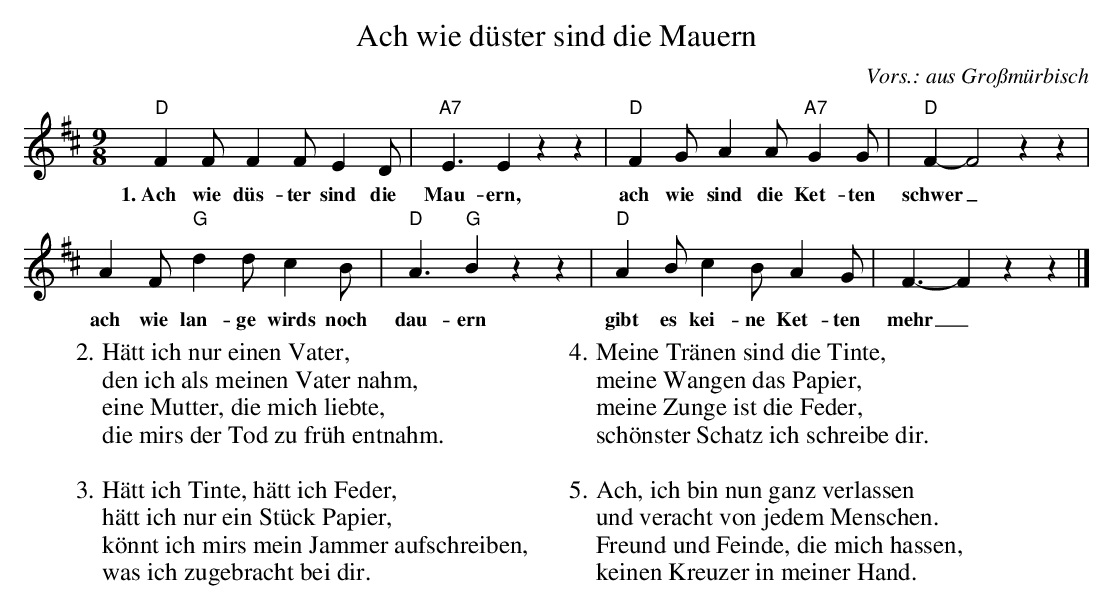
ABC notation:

X:1
T: Ach wie d\"uster sind die Mauern
O: Vors.: aus Gro\ssm\"urbisch
K: D
M: 9/8
L: 1/8
V: 1
"D"F2 F F2F E2 D | "A7"E2> E4 z2z2 |"D" F2 G  A2A "A7"G2G |"D"F2-F4 z2z2 |
w:1.~Ach wie düs-ter sind die Mau-ern, ach wie sind die Ket-ten schwer_,
A2 F "G"d2 d c2 B | "D"A2> "G"B4 z2z2 | "D"A2 B c2B A2 G | F2>-F4 z2z2 |]
w: ach wie lan-ge wirds noch dau-ern gibt es kei-ne Ket-ten mehr_.
W:2. Hätt ich nur einen Vater,
W:den ich als meinen Vater nahm,
W:eine Mutter, die mich liebte,
W:die mirs der Tod zu früh entnahm.
W:
W:3. Hätt ich Tinte, hätt ich Feder,
W:hätt ich nur ein Stück Papier,
W:könnt ich mirs mein Jammer aufschreiben,
W:was ich zugebracht bei dir.
W:
W:4. Meine Tränen sind die Tinte,
W:meine Wangen das Papier,
W:meine Zunge ist die Feder,
W:schönster Schatz ich schreibe dir.
W:
W:5. Ach, ich bin nun ganz verlassen
W:und veracht von jedem Menschen.
W:Freund und Feinde, die mich hassen,
W:keinen Kreuzer in meiner Hand.
